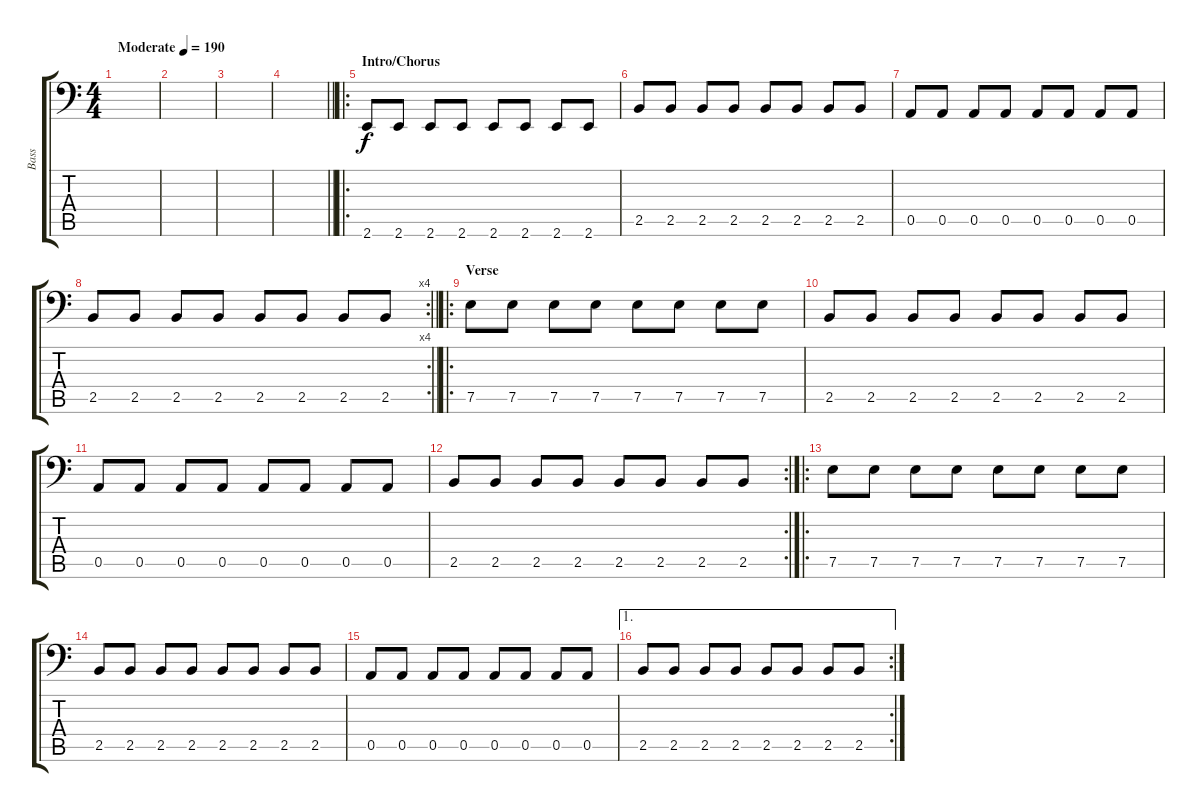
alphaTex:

\track ("Bass" "Bass") {instrument electricbassfinger}
\staff {score tabs}
\tuning (E3 B2 G2 D2 A1 D1) {hide}
\ts (4 4)
\tempo (190 "Moderate")
\clef f4
\ks c
|
|
|
\barLineRight lightlight
|
\ro
\section ("" "Intro/Chorus")
2.6.8 2.6.8 2.6.8 2.6.8 2.6.8 2.6.8 2.6.8 2.6.8 |
2.5.8 2.5.8 2.5.8 2.5.8 2.5.8 2.5.8 2.5.8 2.5.8 |
0.5.8 0.5.8 0.5.8 0.5.8 0.5.8 0.5.8 0.5.8 0.5.8 |
\rc 4
\barLineRight lightlight
2.5.8 2.5.8 2.5.8 2.5.8 2.5.8 2.5.8 2.5.8 2.5.8 |
\ro
\section ("" "Verse")
7.5.8 7.5.8 7.5.8 7.5.8 7.5.8 7.5.8 7.5.8 7.5.8 |
2.5.8 2.5.8 2.5.8 2.5.8 2.5.8 2.5.8 2.5.8 2.5.8 |
0.5.8 0.5.8 0.5.8 0.5.8 0.5.8 0.5.8 0.5.8 0.5.8 |
\rc 2
2.5.8 2.5.8 2.5.8 2.5.8 2.5.8 2.5.8 2.5.8 2.5.8 |
\ro
7.5.8 7.5.8 7.5.8 7.5.8 7.5.8 7.5.8 7.5.8 7.5.8 |
2.5.8 2.5.8 2.5.8 2.5.8 2.5.8 2.5.8 2.5.8 2.5.8 |
0.5.8 0.5.8 0.5.8 0.5.8 0.5.8 0.5.8 0.5.8 0.5.8 |
\ae 1
\rc 2
2.5.8 2.5.8 2.5.8 2.5.8 2.5.8 2.5.8 2.5.8 2.5.8
